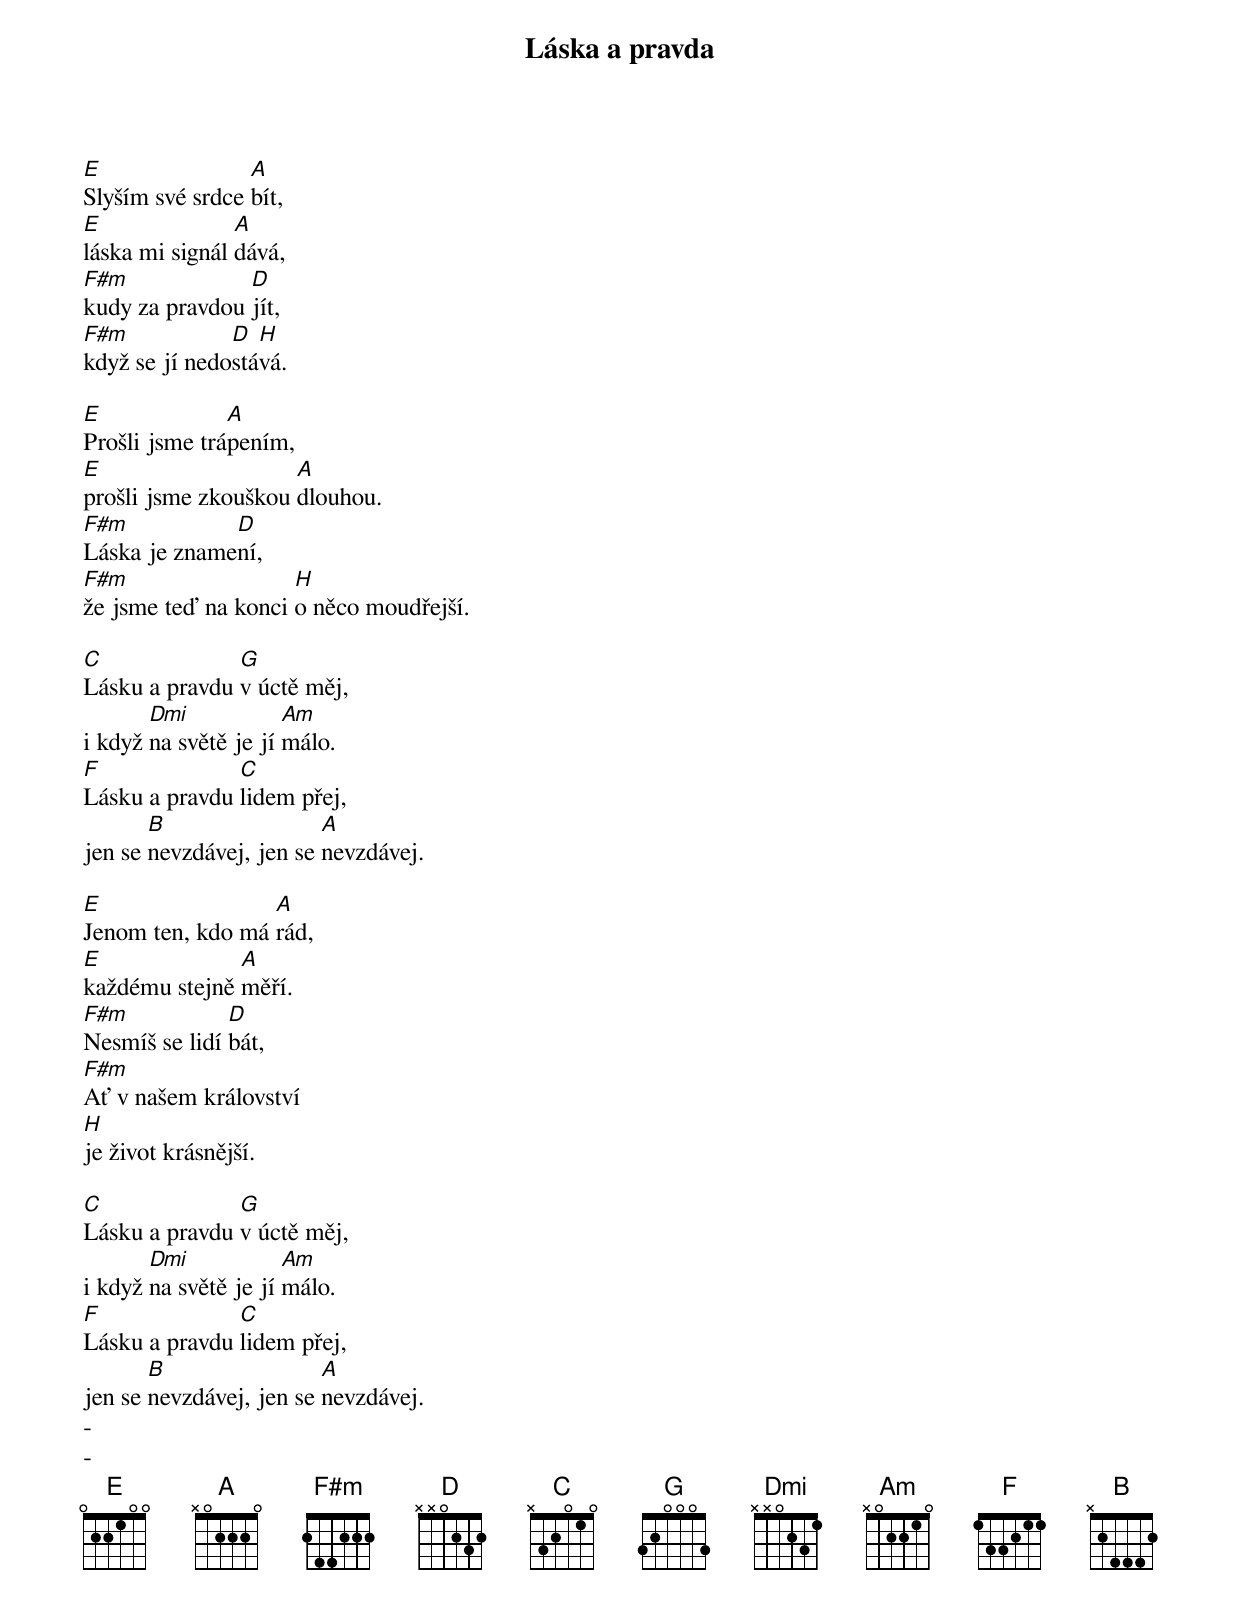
{title: Láska a pravda}
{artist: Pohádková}

[E]Slyším své srdce [A]bít,
[E]láska mi signál [A]dává,
[F#m]kudy za pravdou [D]jít,
[F#m]když se jí nedo[D]stá[H]vá.

[E]Prošli jsme trá[A]pením,
[E]prošli jsme zkouškou [A]dlouhou.
[F#m]Láska je zname[D]ní,
[F#m]že jsme teď na konci [H]o něco moudřejší.

[C]Lásku a pravdu [G]v úctě měj,
i když [Dmi]na světě je jí [Am]málo.
[F]Lásku a pravdu [C]lidem přej,
jen se [B]nevzdávej, jen se [A]nevzdávej.

[E]Jenom ten, kdo má [A]rád,
[E]každému stejně [A]měří.
[F#m]Nesmíš se lidí [D]bát,
[F#m]Ať v našem království
[H]je život krásnější.

[C]Lásku a pravdu [G]v úctě měj,
i když [Dmi]na světě je jí [Am]málo.
[F]Lásku a pravdu [C]lidem přej,
jen se [B]nevzdávej, jen se [A]nevzdávej.
-
-
